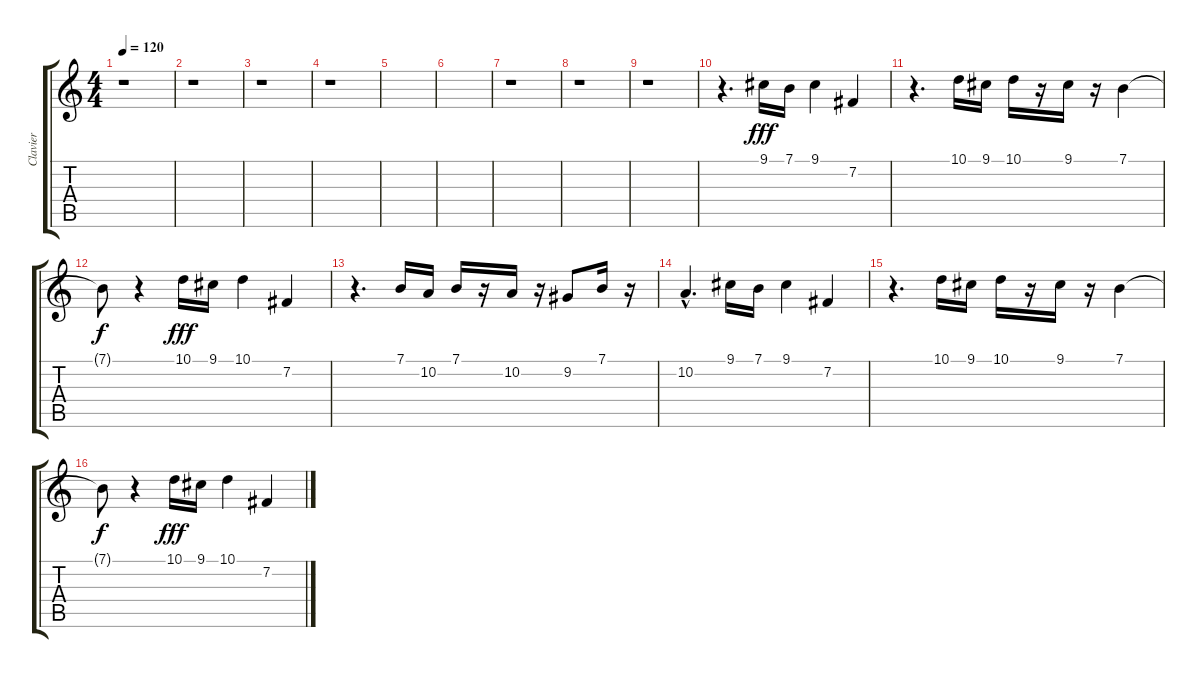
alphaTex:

\track ("Clavier" "Clavier") {instrument trumpet}
\staff {score tabs}
\tuning (E4 B3 G3 D3 A2 E2) {hide}
\ts (4 4)
\tempo 120
\clef g2
\ks c
r.1{dy f} |
r.1 |
r.1 |
r.1 |
|
|
r.1 |
r.1 |
r.1 |
r.4{d} 9.1.16{dy fff} 7.1.16 9.1.4 7.2.4 |
r.4{d} 10.1.16 9.1.16 10.1.16 r.16 9.1.16 r.16 7.1.4 |
7.1{t}.8{dy f} r.4 10.1.16{dy fff} 9.1.16 10.1.4 7.2.4 |
r.4{d} 7.1.16 10.2.16 7.1.16 r.16 10.2.16 r.16 9.2.8 7.1.16 r.16 |
10.2{hac}.4{d} 9.1.16 7.1.16 9.1.4 7.2.4 |
r.4{d} 10.1.16 9.1.16 10.1.16 r.16 9.1.16 r.16 7.1.4 |
7.1{t}.8{dy f} r.4 10.1.16{dy fff} 9.1.16 10.1.4 7.2.4
